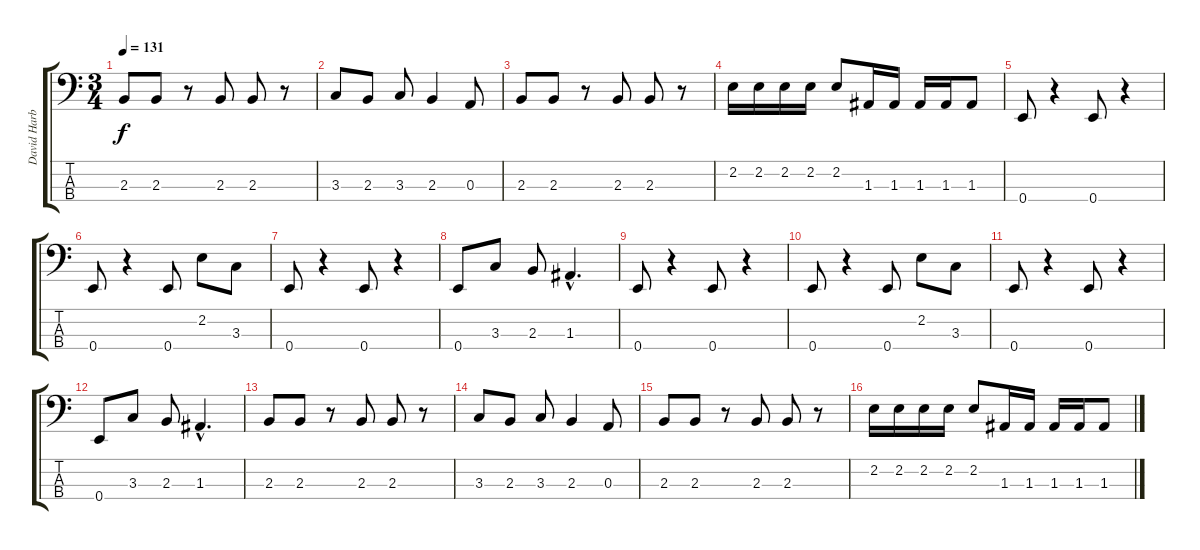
\track ("David Harbour" "David Harb") {instrument electricbassfinger}
\staff {score tabs}
\tuning (G2 D2 A1 E1) {hide}
\ts (3 4)
\tempo 131
\clef f4
\ks c
2.3.8{dy f} 2.3.8 r.8 2.3.8 2.3.8 r.8 |
3.3.8 2.3.8 3.3.8 2.3.4 0.3.8 |
2.3.8 2.3.8 r.8 2.3.8 2.3.8 r.8 |
2.2.16 2.2.16 2.2.16 2.2.16 2.2.8 1.3.16 1.3.16 1.3.16 1.3.16 1.3.8 |
0.4.8 r.4 0.4.8 r.4 |
0.4.8 r.4 0.4.8 2.2.8 3.3.8 |
0.4.8 r.4 0.4.8 r.4 |
0.4.8 3.3.8 2.3.8 1.3{hac}.4{d} |
0.4.8 r.4 0.4.8 r.4 |
0.4.8 r.4 0.4.8 2.2.8 3.3.8 |
0.4.8 r.4 0.4.8 r.4 |
0.4.8 3.3.8 2.3.8 1.3{hac}.4{d} |
2.3.8 2.3.8 r.8 2.3.8 2.3.8 r.8 |
3.3.8 2.3.8 3.3.8 2.3.4 0.3.8 |
2.3.8 2.3.8 r.8 2.3.8 2.3.8 r.8 |
2.2.16 2.2.16 2.2.16 2.2.16 2.2.8 1.3.16 1.3.16 1.3.16 1.3.16 1.3.8
